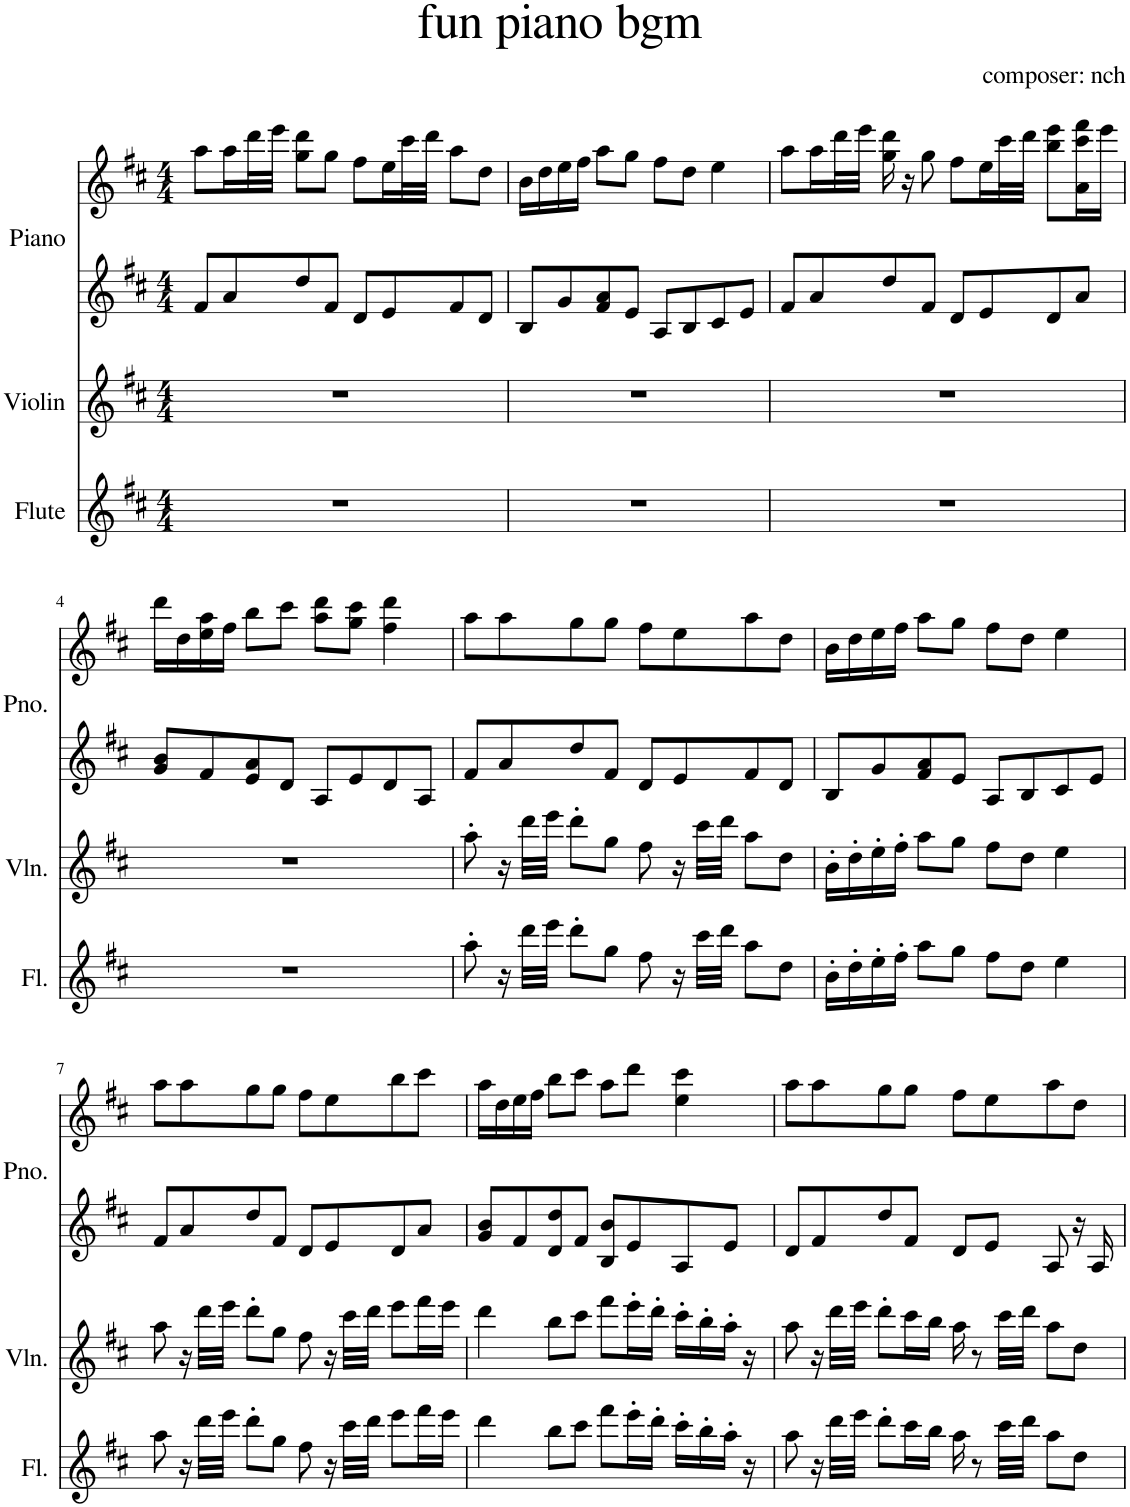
**kern	**kern	**kern	**kern
*part3	*part2	*part1	*part1
*staff4	*staff3	*staff2	*staff1
*I"Flute	*I"Violin	*I"Piano	*
*I'Fl.	*I'Vln.	*I'Pno.	*
*clefG2	*clefG2	*clefG2	*clefG2
*k[f#c#]	*k[f#c#]	*k[f#c#]	*k[f#c#]
*M4/4	*M4/4	*M4/4	*M4/4
=1	=1	=1	=1
1r	1r	8f#/L	8aa\L
.	.	8a/	16aa\L
.	.	.	32ddd\L
.	.	.	32eee\JJJ
.	.	8dd/	8gg\ 8ddd\L
.	.	8f#/J	8gg\J
.	.	8d/L	8ff#\L
.	.	8e/	16ee\L
.	.	.	32ccc#\L
.	.	.	32ddd\JJJ
.	.	8f#/	8aa\L
.	.	8d/J	8dd\J
=2	=2	=2	=2
1r	1r	8B/L	16b\LL
.	.	.	16dd\
.	.	8g/	16ee\
.	.	.	16ff#\JJ
.	.	8f#/ 8a/	8aa\L
.	.	8e/J	8gg\J
.	.	8A/L	8ff#\L
.	.	8B/	8dd\J
.	.	8c#/	4ee\
.	.	8e/J	.
=3	=3	=3	=3
1r	1r	8f#/L	8aa\L
.	.	8a/	16aa\L
.	.	.	32ddd\L
.	.	.	32eee\JJJ
.	.	8dd/	16gg\ 16ddd\
.	.	.	16r
.	.	8f#/J	8gg\
.	.	8d/L	8ff#\L
.	.	8e/	16ee\L
.	.	.	32ccc#\L
.	.	.	32ddd\JJJ
.	.	8d/	8bb\ 8eee\L
.	.	8a/J	16a\ 16ccc#\ 16fff#\L
.	.	.	16eee\JJ
!!LO:LB:g=z
=4	=4	=4	=4
1r	1r	8g/ 8b/L	16ddd\LL
.	.	.	16dd\
.	.	8f#/	16ee\ 16aa\
.	.	.	16ff#\JJ
.	.	8e/ 8a/	8bb\L
.	.	8d/J	8ccc#\J
.	.	8A/L	8aa\ 8ddd\L
.	.	8e/	8gg\ 8ccc#\J
.	.	8d/	4ff#\ 4ddd\
.	.	8A/J	.
=5	=5	=5	=5
8aa'\	8aa'\	8f#/L	8aa\L
16r	16r	8a/	8aa\
32ddd\LLL	32ddd\LLL	.	.
32eee\JJJ	32eee\JJJ	.	.
8ddd'\L	8ddd'\L	8dd/	8gg\
8gg\J	8gg\J	8f#/J	8gg\J
8ff#\	8ff#\	8d/L	8ff#\L
16r	16r	8e/	8ee\
32ccc#\LLL	32ccc#\LLL	.	.
32ddd\JJJ	32ddd\JJJ	.	.
8aa\L	8aa\L	8f#/	8aa\
8dd\J	8dd\J	8d/J	8dd\J
=6	=6	=6	=6
16b'\LL	16b'\LL	8B/L	16b\LL
16dd'\	16dd'\	.	16dd\
16ee'\	16ee'\	8g/	16ee\
16ff#'\JJ	16ff#'\JJ	.	16ff#\JJ
8aa\L	8aa\L	8f#/ 8a/	8aa\L
8gg\J	8gg\J	8e/J	8gg\J
8ff#\L	8ff#\L	8A/L	8ff#\L
8dd\J	8dd\J	8B/	8dd\J
4ee\	4ee\	8c#/	4ee\
.	.	8e/J	.
!!LO:LB:g=z
=7	=7	=7	=7
8aa\	8aa\	8f#/L	8aa\L
16r	16r	8a/	8aa\
32ddd\LLL	32ddd\LLL	.	.
32eee\JJJ	32eee\JJJ	.	.
8ddd'\L	8ddd'\L	8dd/	8gg\
8gg\J	8gg\J	8f#/J	8gg\J
8ff#\	8ff#\	8d/L	8ff#\L
16r	16r	8e/	8ee\
32ccc#\LLL	32ccc#\LLL	.	.
32ddd\JJJ	32ddd\JJJ	.	.
8eee\L	8eee\L	8d/	8bb\
16fff#\L	16fff#\L	8a/J	8ccc#\J
16eee\JJ	16eee\JJ	.	.
=8	=8	=8	=8
4ddd\	4ddd\	8g/ 8b/L	16aa\LL
.	.	.	16dd\
.	.	8f#/	16ee\
.	.	.	16ff#\JJ
8bb\L	8bb\L	8d/ 8dd/	8bb\L
8ccc#\J	8ccc#\J	8f#/J	8ccc#\J
8fff#\L	8fff#\L	8B/ 8b/L	8aa\L
16eee'\L	16eee'\L	8e/	8ddd\J
16ddd'\JJ	16ddd'\JJ	.	.
16ccc#'\LL	16ccc#'\LL	8A/	4ee\ 4ccc#\
16bb'\	16bb'\	.	.
16aa'\JJ	16aa'\JJ	8e/J	.
16r	16r	.	.
=9	=9	=9	=9
8aa\	8aa\	8d/L	8aa\L
16r	16r	8f#/	8aa\
32ddd\LLL	32ddd\LLL	.	.
32eee\JJJ	32eee\JJJ	.	.
8ddd'\L	8ddd'\L	8dd/	8gg\
16ccc#\L	16ccc#\L	8f#/J	8gg\J
16bb\JJ	16bb\JJ	.	.
16aa\	16aa\	8d/L	8ff#\L
8r	8r	.	.
.	.	8e/J	8ee\
32ccc#\LLL	32ccc#\LLL	.	.
32ddd\JJJ	32ddd\JJJ	.	.
8aa\L	8aa\L	8A/	8aa\
8dd\J	8dd\J	16r	8dd\J
.	.	16A/	.
=	=	=	=
*-	*-	*-	*-
